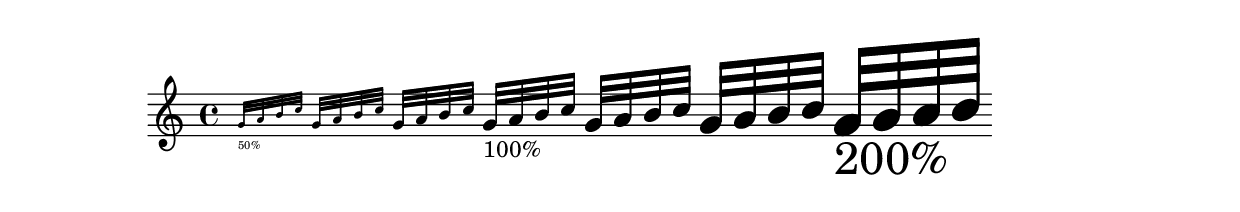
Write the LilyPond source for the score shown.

\version "2.19.8"

\header {
  texidoc = "Stem lengths, beam spacing/thickness, and horizontal
spacing should be scaled along with notation size when using the
@code{\magnifyMusic} command."
}

\layout { ragged-right = ##t }

\relative <<
  { \repeat unfold 7 { g'32[ a b c] } }
  {
    \magnifyMusic 0.50 { s8_"50%" }
    \magnifyMusic 0.63 { s }
    \magnifyMusic 0.80 { s }
    \magnifyMusic 1.00 { s_"100%" }
    \magnifyMusic 1.26 { s }
    \magnifyMusic 1.59 { s }
    \magnifyMusic 2.00 { s_"200%" }
  }
>>
